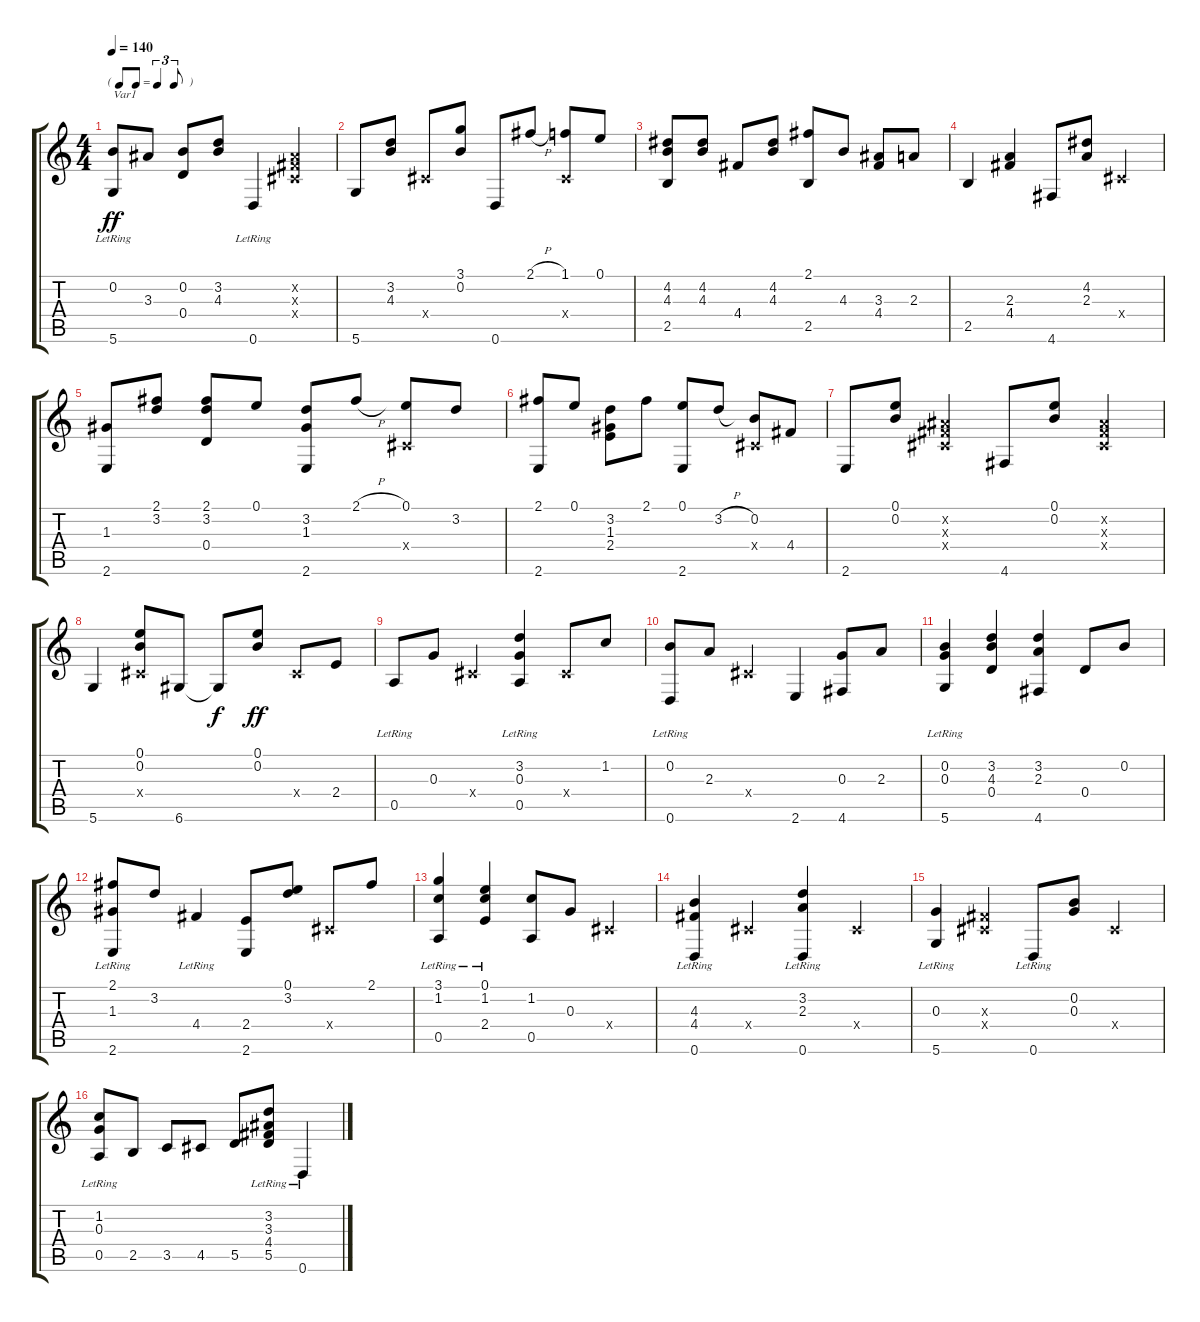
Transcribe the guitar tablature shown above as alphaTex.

\track "" {instrument acousticguitarsteel}
\staff {score tabs}
\tuning (E4 B3 G3 D3 A2 D2) {hide}
\ts (4 4)
\tf triplet8th
\tempo 140
\clef g2
\ks c
(0.2 5.6{lr}).8{txt "Var1" dy ff} 3.3.8 (0.2 0.4).8 (3.2 4.3).8 0.6{lr}.4 (-1.2{x} -1.3{x} -1.4{x}).4 |
5.6.8 (3.2 4.3).8 -1.4{x}.8 (3.1 0.2).8 0.6.8 2.1{h}.8 (1.1 -1.4{x}).8 0.1.8 |
(4.2 4.3 2.5).8 (4.2 4.3).8 4.4.8 (4.2 4.3).8 (2.1 2.5).8 4.3.8 (3.3 4.4).8 2.3.8 |
2.5.4 (2.3 4.4).4 4.6.8 (4.2 2.3).8 -1.4{x}.4 |
(1.3 2.6).8 (2.1 3.2).8 (2.1 3.2 0.4).8 0.1.8 (3.2 1.3 2.6).8 2.1{h}.8 (0.1 -1.4{x}).8 3.2.8 |
(2.1 2.6).8 0.1.8 (3.2 1.3 2.4).8 2.1.8 (0.1 2.6).8 3.2{h}.8 (0.2 -1.4{x}).8 4.4.8 |
2.6.8 (0.1 0.2).8 (-1.2{x} -1.3{x} -1.4{x}).4 4.6.8 (0.1 0.2).8 (-1.2{x} -1.3{x} -1.4{x}).4 |
5.6.4 (0.1 0.2 -1.4{x}).8 6.6.8 6.6{t}.8{dy f} (0.1 0.2).8{dy ff} -1.4{x}.8 2.4.8 |
0.5{lr}.8 0.3.8 -1.4{x}.4 (3.2 0.3 0.5{lr}).4 -1.4{x}.8 1.2.8 |
(0.2 0.6{lr}).8 2.3.8 -1.4{x}.4 2.6.4 (0.3 4.6).8 2.3.8 |
(0.2 0.3 5.6{lr}).4 (3.2 4.3 0.4).4 (3.2 2.3 4.6).4 0.4.8 0.2.8 |
(2.1 1.3 2.6{lr}).8 3.2.8 4.4{lr}.4 (2.4 2.6).8 (0.1 3.2).8 -1.4{x}.8 2.1.8 |
(3.1 1.2 0.5{lr}).4 (0.1 1.2 2.4{lr}).4 (1.2 0.5).8 0.3.8 -1.4{x}.4 |
(4.3 4.4 0.6{lr}).4 -1.4{x}.4 (3.2 2.3 0.6{lr}).4 -1.4{x}.4 |
(0.3 5.6{lr}).4 (-1.3{x} -1.4{x}).4 0.6{lr}.8 (0.2 0.3).8 -1.4{x}.4 |
(1.2 0.3 0.5{lr}).8 2.5.8 3.5.8 4.5.8 5.5.8 (3.2{lr} 3.3{lr} 4.4{lr} 5.5).8 0.6{lr}.4
